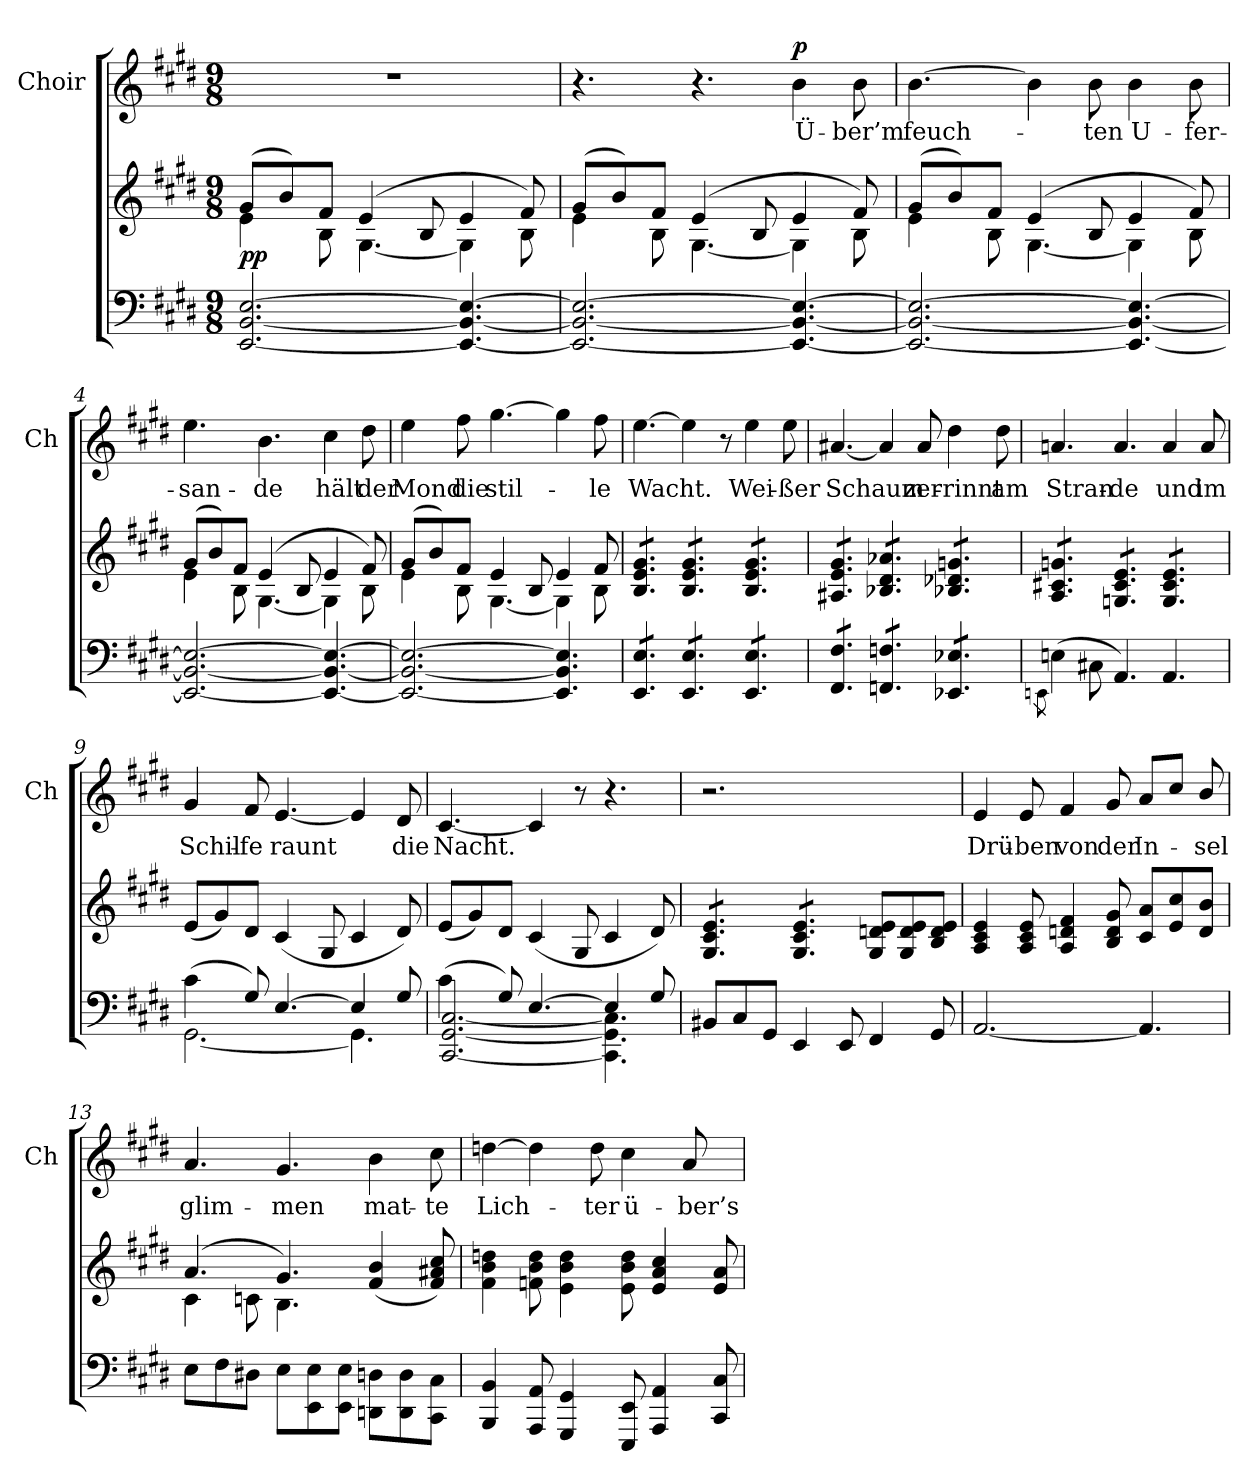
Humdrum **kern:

**kern	**kern	**dynam	**kern	**text	**dynam
*part2	*part2	*part2	*part1	*part1	*part1
*staff3	*staff2	*staff2/3	*staff1	*staff1	*staff1
*	*	*	*I"Choir	*	*
*	*	*	*I'Ch	*	*
*clefF4	*clefG2	*	*clefG2	*	*
*k[f#c#g#d#]	*k[f#c#g#d#]	*	*k[f#c#g#d#]	*	*
*M9/8	*M9/8	*	*M9/8	*	*
=1	=1	=1	=1	=1	=1
*	*^	*	*	*	*
[2.EE [2.BB [2.E	(8g#L	4e	p p	8%9r	.	.
.	8b)	.	.	.	.	.
.	8f#J	8B	.	.	.	.
.	(4e	[4.G#	.	.	.	.
.	8B	.	.	.	.	.
4.EE_ 4.BB_ 4.E_	4e	4G#]	.	.	.	.
.	8f#)	8B	.	.	.	.
=2	=2	=2	=2	=2	=2	=2
2.EE_ 2.BB_ 2.E_	(8g#L	4e	.	4.r	.	.
.	8b)	.	.	.	.	.
.	8f#J	8B	.	.	.	.
.	(4e	[4.G#	.	4.r	.	.
.	8B	.	.	.	.	.
!	!	!	!	!	!	!LO:DY:a
4.EE_ 4.BB_ 4.E_	4e	4G#]	.	4b	Ü-	p
.	8f#)	8B	.	8b	-ber’m	.
!!LO:LB:g=z
=3	=3	=3	=3	=3	=3	=3
2.EE_ 2.BB_ 2.E_	(8g#L	4e	.	[4.b	feuch-	.
.	8b)	.	.	.	.	.
.	8f#J	8B	.	.	.	.
.	(4e	[4.G#	.	4b]	.	.
.	8B	.	.	8b	-ten	.
4.EE_ 4.BB_ 4.E_	4e	4G#]	.	4b	U-	.
.	8f#)	8B	.	8b	-fer-	.
=4	=4	=4	=4	=4	=4	=4
2.EE_ 2.BB_ 2.E_	(8g#L	4e	.	4.ee	-san-	.
.	8b)	.	.	.	.	.
.	8f#J	8B	.	.	.	.
.	(4e	[4.G#	.	4.b	-de	.
.	8B	.	.	.	.	.
4.EE_ 4.BB_ 4.E_	4e	4G#]	.	4cc#	hält	.
.	8f#)	8B	.	8dd#	der	.
!!LO:LB:g=z
=5	=5	=5	=5	=5	=5	=5
2.EE_ 2.BB_ 2.E_	(8g#L	4e	.	4ee	Mond	.
.	8b)	.	.	.	.	.
.	8f#J	8B	.	8ff#	die	.
.	4e	[4.G#	.	[4.gg#	stil-	.
.	8B	.	.	.	.	.
4.EE] 4.BB] 4.E]	4e	4G#]	.	4gg#]	.	.
.	8f#	8B	.	8ff#	-le	.
*	*v	*v	*	*	*	*
=6	=6	=6	=6	=6	=6
*tremolo	*	*	*	*	*
*	*tremolo	*	*	*	*
8EE 8EL	8B 8e 8g#L	.	[4.ee	Wacht.	.
8EE 8E	8B 8e 8g#	.	.	.	.
8EE 8EJ	8B 8e 8g#J	.	.	.	.
8EE 8EL	8B 8e 8g#L	.	4ee]	.	.
8EE 8E	8B 8e 8g#	.	.	.	.
8EE 8EJ	8B 8e 8g#J	.	8r	.	.
8EE 8EL	8B 8e 8g#L	.	4ee	Wei-	.
8EE 8E	8B 8e 8g#	.	.	.	.
8EE 8EJ	8B 8e 8g#J	.	8ee	-ßer	.
!!LO:LB:g=z
=7	=7	=7	=7	=7	=7
8FF# 8F#L	8A#X 8e 8g#L	.	[4.a#X	Schaum	.
8FF# 8F#	8A#X 8e 8g#	.	.	.	.
8FF# 8F#J	8A#X 8e 8g#J	.	.	.	.
8FFn 8FnL	8B-X 8d# 8a-XL	.	4a#]	.	.
8FFn 8Fn	8B-X 8d# 8a-X	.	.	.	.
8FFn 8FnJ	8B-X 8d# 8a-XJ	.	8a#	zer-	.
8EE-X 8E-XL	8B-X 8d-X 8gnL	.	4dd#	-rinnt	.
8EE-X 8E-X	8B-X 8d-X 8gn	.	.	.	.
8EE-X 8E-XJ	8B-X 8d-X 8gnJ	.	8dd#	am	.
*Xtremolo	*	*	*	*	*
=8	=8	=8	=8	=8	=8
8qEEn\	.	.	.	.	.
(4En	8A 8c#X 8gnL	.	4.an	Stran-	.
.	8A 8c#X 8gn	.	.	.	.
8C#X\	8A 8c#X 8gnJ	.	.	.	.
4.AA)	8Gn 8c# 8eL	.	4.a	-de	.
.	8Gn 8c# 8e	.	.	.	.
.	8Gn 8c# 8eJ	.	.	.	.
4.AA	8G 8c# 8eL	.	4a	und	.
.	8G 8c# 8e	.	.	.	.
.	8G 8c# 8eJ	.	8a	im	.
*	*Xtremolo	*	*	*	*
!!LO:PB:g=z
=9	=9	=9	=9	=9	=9
*^	*	*	*	*	*
(<4c#\	[2.GG#	(>8eL	.	4g#	Schil-	.
.	.	8g#)	.	.	.	.
8G#)	.	8d#J	.	8f#	-fe	.
[4.E	.	(>4c#	.	[4.e	raunt	.
.	.	8G#	.	.	.	.
4E]	4.GG#]	4c#	.	4e]	.	.
8G#	.	8d#)	.	8d#	die	.
=10	=10	=10	=10	=10	=10	=10
(<4c#\	[2.CC#/ [2.GG#/ [2.C#/	(>8eL	.	[4.c#	Nacht.	.
.	.	8g#)	.	.	.	.
8G#)	.	8d#J	.	.	.	.
[4.E	.	(>4c#	.	4c#]	.	.
.	.	8G#	.	8r	.	.
4E]	4.CC#] 4.GG#] 4.C#]	4c#	.	4.r	.	.
8G#	.	8d#)	.	.	.	.
*v	*v	*	*	*	*	*
!!LO:LB:g=z
=11	=11	=11	=11	=11	=11
*	*tremolo	*	*	*	*
8BB#XL	8G# 8c# 8eL	.	2.r	.	.
8C#	8G# 8c# 8e	.	.	.	.
8GG#J	8G# 8c# 8eJ	.	.	.	.
4EE	8G# 8c# 8eL	.	.	.	.
.	8G# 8c# 8e	.	.	.	.
8EE	8G# 8c# 8eJ	.	.	.	.
*	*Xtremolo	*	*	*	*
4FF#	8G# 8dn 8eL	.	4.ryy	.	.
.	8G# 8d 8e	.	.	.	.
8GG#	8B 8d 8eJ	.	.	.	.
=12	=12	=12	=12	=12	=12
[2.AA	4A 4c# 4e	.	4e	Drü-	.
.	8A 8c# 8e	.	8e	-ben	.
.	4A 4dn 4f#	.	4f#	von	.
.	8B 8d 8g#	.	8g#	der	.
4.AA]	8c# 8aL	.	8a/L	In-	.
.	8e 8cc#	.	8cc#/J	.	.
.	8d 8bJ	.	8b/	-sel	.
!!LO:LB:g=z
=13	=13	=13	=13	=13	=13
*	*^	*	*	*	*
8EL	(4.a	4c#	.	4.a	glim-	.
8F#	.	.	.	.	.	.
8D#XJ	.	8cn	.	.	.	.
8E\L	4.g#)	4.B	.	4.g#	-men	.
8EE\ 8E\	.	.	.	.	.	.
8EE\ 8E\J	.	.	.	.	.	.
8DDn\ 8Dn\L	(>4f# 4b	4.ryy	.	4b	mat-	.
8DD\ 8D\	.	.	.	.	.	.
8CC#\ 8C#\J	8f# 8a#X 8cc#)	.	.	8cc#	-te	.
*	*v	*v	*	*	*	*
=14	=14	=14	=14	=14	=14
4BBB 4BB	4f#\ 4b\ 4ddn\	.	[4ddn	Lich-	.
8AAA 8AA	8fn\ 8b\ 8dd\	.	4dd]	.	.
4GGG# 4GG#	4e\ 4b\ 4dd\	.	.	.	.
.	.	.	8dd	-ter	.
8EEE 8EE	8e\ 8b\ 8dd\	.	4cc#	ü-	.
4AAA 4AA	4e 4a 4cc#	.	.	.	.
.	.	.	8a	-ber’s	.
8CC# 8C#	8e 8a	.	8ryy	.	.
=	=	=	=	=	=
*-	*-	*-	*-	*-	*-
